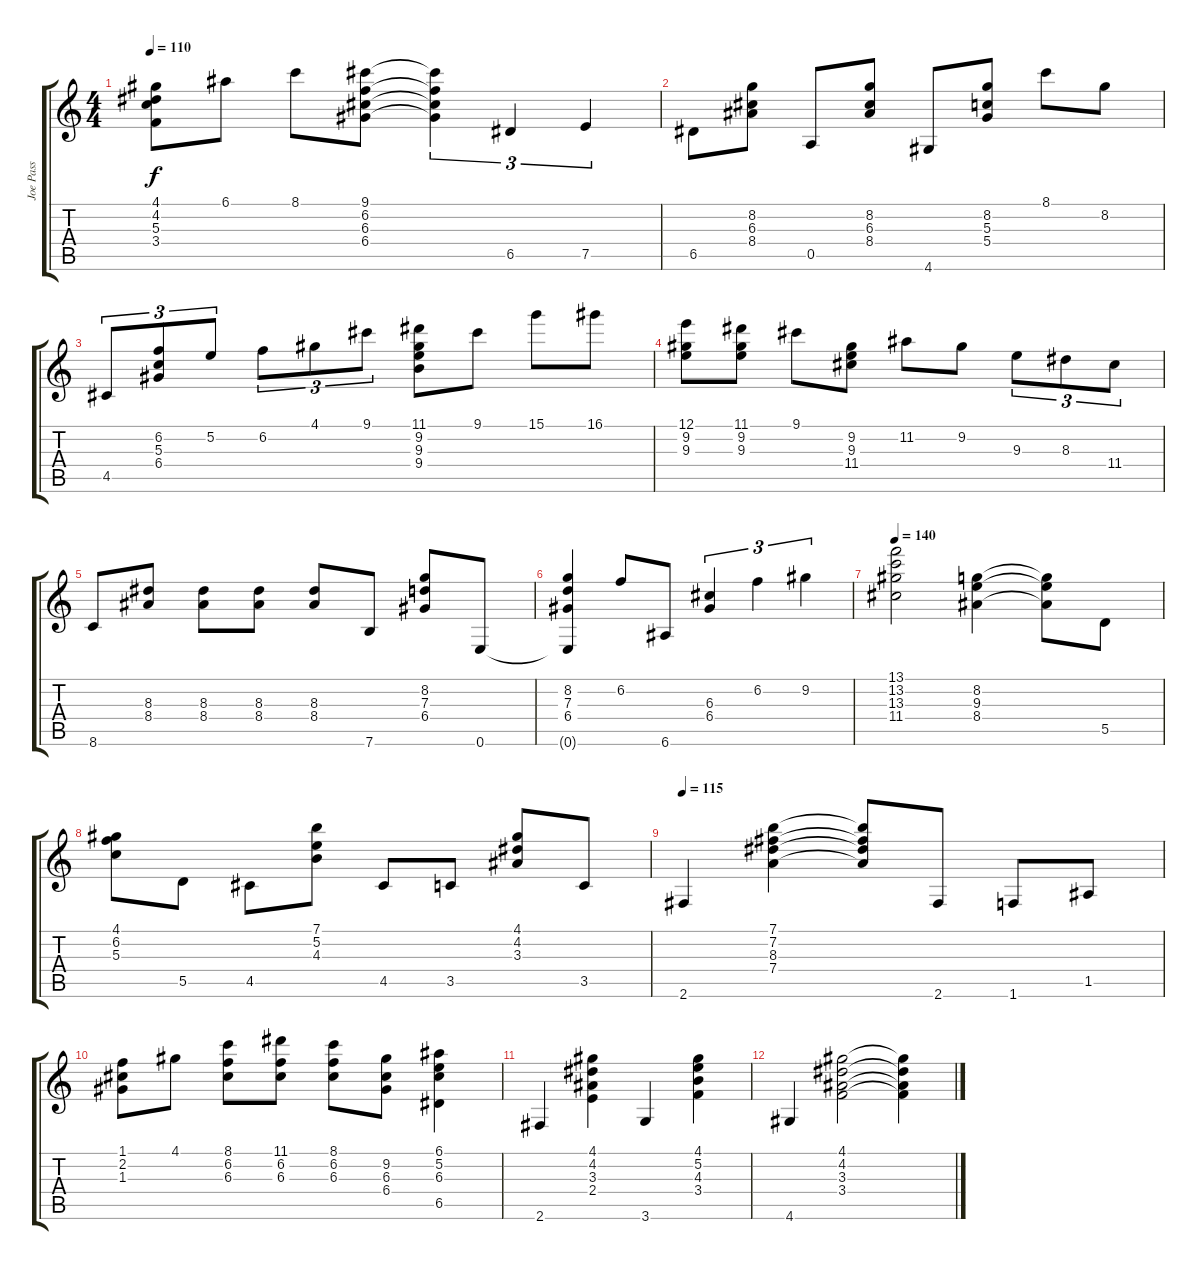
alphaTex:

\track ("Joe Pass" "Joe Pass") {instrument electricguitarjazz}
\staff {score tabs}
\tuning (E4 B3 G3 D3 A2 E2) {hide}
\ts (4 4)
\tempo 110
\clef g2
\ks c
(4.1 4.2 5.3 3.4).8{dy f} 6.1.8 8.1.8 (9.1 6.2 6.3 6.4).8 (9.1{t} 6.2{t} 6.3{t} 6.4{t}).4{tu (3 2)} 6.5.4{tu (3 2)} 7.5.4{tu (3 2)} |
6.5.8 (8.2 6.3 8.4).8 0.5.8 (8.2 6.3 8.4).8 4.6.8 (8.2 5.3 5.4).8 8.1.8 8.2.8 |
4.5.8{tu (3 2)} (6.2 5.3 6.4).8{tu (3 2)} 5.2.8{tu (3 2)} 6.2.8{tu (3 2)} 4.1.8{tu (3 2)} 9.1.8{tu (3 2)} (11.1 9.2 9.3 9.4).8 9.1.8 15.1.8 16.1.8 |
(12.1 9.2 9.3).8 (11.1 9.2 9.3).8 9.1.8 (9.2 9.3 11.4).8 11.2.8 9.2.8 9.3.8{tu (3 2)} 8.3.8{tu (3 2)} 11.4.8{tu (3 2)} |
8.6.8 (8.3 8.4).8 (8.3 8.4).8 (8.3 8.4).8 (8.3 8.4).8 7.6.8 (8.2 7.3 6.4).8 0.6.8 |
(8.2 7.3 6.4 0.6{t}).4 6.2.8 6.6.8 (6.3 6.4).4{tu (3 2)} 6.2.4{tu (3 2)} 9.2.4{tu (3 2)} |
\tempo 140
(13.1 13.2 13.3 11.4).2 (8.2 9.3 8.4).4 (8.2{t} 9.3{t} 8.4{t}).8 5.5.8 |
(4.1 6.2 5.3).8 5.5.8 4.5.8 (7.1 5.2 4.3).8 4.5.8 3.5.8 (4.1 4.2 3.3).8 3.5.8 |
\tempo 115
2.6.4 (7.1 7.2 8.3 7.4).4 (7.1{t} 7.2{t} 8.3{t} 7.4{t}).8 2.6.8 1.6.8 1.5.8 |
(1.1 2.2 1.3).8 4.1.8 (8.1 6.2 6.3).8 (11.1 6.2 6.3).8 (8.1 6.2 6.3).8 (9.2 6.3 6.4).8 (6.1 5.2 6.3 6.5).4 |
2.6.4 (4.1 4.2 3.3 2.4).4 3.6.4 (4.1 5.2 4.3 3.4).4 |
4.6.4 (4.1 4.2 3.3 3.4).2 (4.1{t} 4.2{t} 3.3{t} 3.4{t}).4
